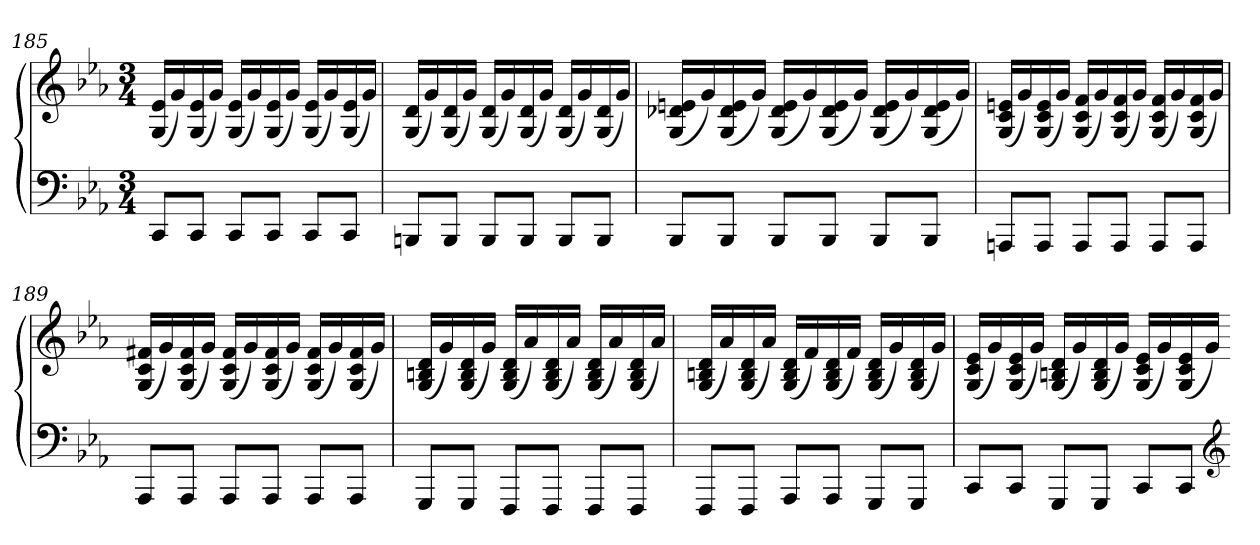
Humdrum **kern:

**kern	**kern
*part1	*part1
*staff2	*staff1
*clefF4	*clefG2
*k[b-e-a-]	*k[b-e-a-]
*c:	*c:
*M3/4	*M3/4
=185	=185
8CCL	(16G 16e-LL
.	16g)
8CCJ	(16G 16e-
.	16gJJ)
8CCL	(16G 16e-LL
.	16g)
8CCJ	(16G 16e-
.	16gJJ)
8CCL	(16G 16e-LL
.	16g)
8CCJ	(16G 16e-
.	16gJJ)
=186	=186
8BBBnL	(16G 16dLL
.	16g)
8BBBJ	(16G 16d
.	16gJJ)
8BBBL	(16G 16dLL
.	16g)
8BBBJ	(16G 16d
.	16gJJ)
8BBBL	(16G 16dLL
.	16g)
8BBBJ	(16G 16d
.	16gJJ)
=187	=187
8BBB-L	(16G 16d-X 16enLL
.	16g)
8BBB-J	(16G 16d- 16e
.	16gJJ)
8BBB-L	(16G 16d- 16eLL
.	16g)
8BBB-J	(16G 16d- 16e
.	16gJJ)
8BBB-L	(16G 16d- 16eLL
.	16g)
8BBB-J	(16G 16d- 16e
.	16gJJ)
=188	=188
8AAAnL	(16G 16c 16enLL
.	16g)
8AAAJ	(16G 16c 16e
.	16gJJ)
8AAAL	(16G 16c 16fLL
.	16g)
8AAAJ	(16G 16c 16f
.	16gJJ)
8AAAL	(16G 16c 16fLL
.	16g)
8AAAJ	(16G 16c 16f
.	16gJJ)
=189	=189
8AAA-L	(16G 16c 16f#XLL
.	16g)
8AAA-J	(16G 16c 16f#
.	16gJJ)
8AAA-L	(16G 16c 16f#LL
.	16g)
8AAA-J	(16G 16c 16f#
.	16gJJ)
8AAA-L	(16G 16c 16f#LL
.	16g)
8AAA-J	(16G 16c 16f#
.	16gJJ)
=190	=190
8GGGL	(16G 16Bn 16dLL
.	16g)
8GGGJ	(16G 16B 16d
.	16gJJ)
8FFFL	(16G 16B 16dLL
.	16a-)
8FFFJ	(16G 16B 16d
.	16a-JJ)
8FFFL	(16G 16B 16dLL
.	16a-)
8FFFJ	(16G 16B 16d
.	16a-JJ)
=191	=191
8FFFL	(16G 16Bn 16dLL
.	16a-)
8FFFJ	(16G 16B 16d
.	16a-JJ)
8AAA-L	(16G 16B 16dLL
.	16f)
8AAA-J	(16G 16B 16d
.	16fJJ)
8GGGL	(16G 16B 16dLL
.	16g)
8GGGJ	(16G 16B 16d
.	16gJJ)
=192	=192
8CCL	(16G 16c 16e-LL
.	16g)
8CCJ	(16G 16c 16e-
.	16gJJ)
8GGGL	(16G 16Bn 16dLL
.	16g)
8GGGJ	(16G 16B 16d
.	16gJJ)
8CCL	(16G 16c 16e-LL
.	16g)
8CCJ	(16G 16c 16e-
.	16gJJ)
*clefG2	*
=-	=-
*-	*-
